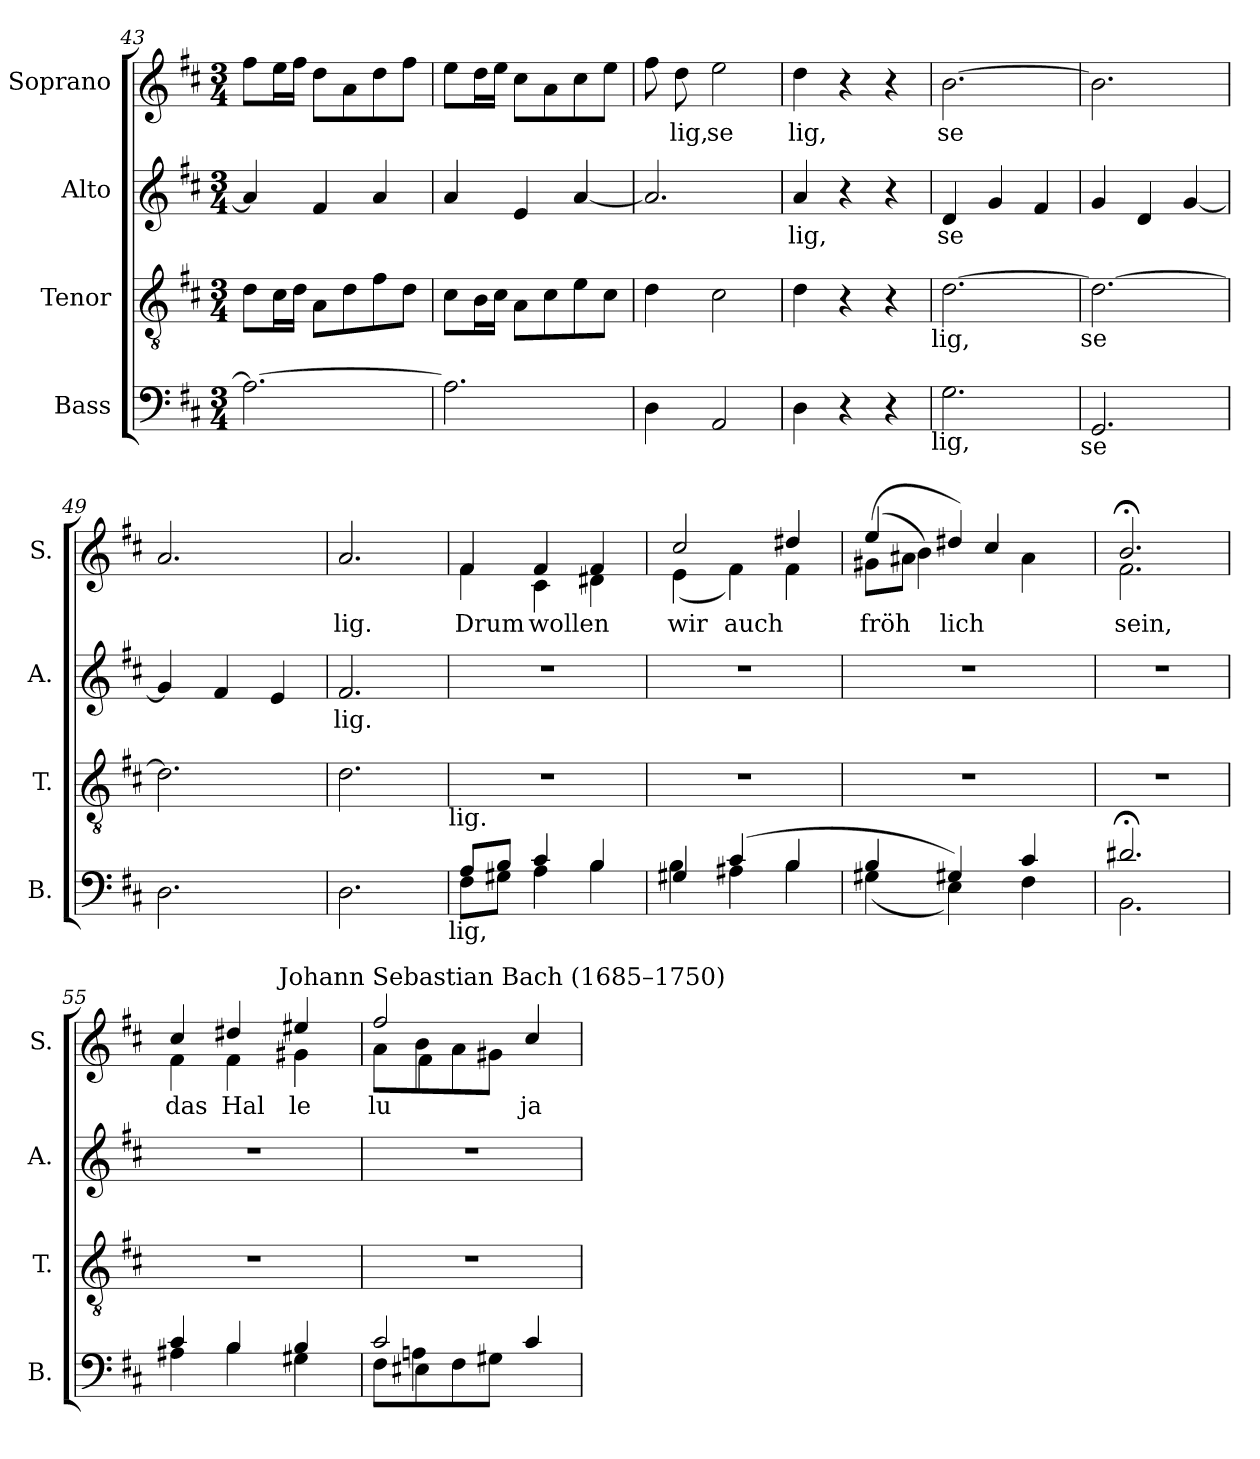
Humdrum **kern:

**kern	**kern	**kern	**text	**kern	**text
*part4	*part3	*part2	*part2	*part1	*part1
*staff4	*staff3	*staff2	*staff2	*staff1	*staff1
*I"Bass	*I"Tenor	*I"Alto	*	*I"Soprano	*
*I'B.	*I'T.	*I'A.	*	*I'S.	*
*clefF4	*clefGv2	*clefG2	*	*clefG2	*
*ITrd7c12	*	*	*	*	*
*k[f#c#]	*k[f#c#]	*k[f#c#]	*	*k[f#c#]	*
*D:	*D:	*D:	*	*D:	*
*M3/4	*M3/4	*M3/4	*	*M3/4	*
=43	=43	=43	=43	=43	=43
2.AA\_	8d\L	4a/]	.	8ff#\L	.
.	16c#\L	.	.	16ee\L	.
.	16d\JJ	.	.	16ff#\JJ	.
.	8A\L	4f#/	.	8dd\L	.
.	8d\	.	.	8a\	.
.	8f#\	4a/	.	8dd\	.
.	8d\J	.	.	8ff#\J	.
!!LO:LB:g=z
=44	=44	=44	=44	=44	=44
2.AA\]	8c#\L	4a/	.	8ee\L	.
.	16B\L	.	.	16dd\L	.
.	16c#\JJ	.	.	16ee\JJ	.
.	8A\L	4e/	.	8cc#\L	.
.	8c#\	.	.	8a\	.
.	8e\	[<4a/	.	8cc#\	.
.	8c#\J	.	.	8ee\J	.
=45	=45	=45	=45	=45	=45
4DD\	4d\	2.a/]	.	8ff#\	.
!	!	!	!	!	!LO:LY:b
.	.	.	.	8dd\	lig,
!	!	!	!	!	!LO:LY:b
2AAA/	2c#\	.	.	2ee\	se
=46	=46	=46	=46	=46	=46
!	!	!	!LO:LY:b	!	!LO:LY:b
4DD\	4d\	4a/	-lig,	4dd\	lig,
4r	4r	4r	.	4r	.
4r	4r	4r	.	4r	.
!	!LO:TX:b:t=lig,	!	!	!	!
!LO:TX:b:t=lig,	!	!	!	!	!
=47	=47	=47	=47	=47	=47
!	!	!	!LO:LY:b	!	!LO:LY:b
2.GG\	[>2.d\	4d/	se	[>2.b\	se
.	.	4g/	.	.	.
.	.	4f#/	.	.	.
!	!LO:TX:b:t=se	!	!	!	!
!LO:TX:b:t=se	!	!	!	!	!
=48	=48	=48	=48	=48	=48
2.GGG/	2.d\_	4g/	.	2.b\]	.
.	.	4d/	.	.	.
.	.	[<4g/	.	.	.
=49	=49	=49	=49	=49	=49
2.DD\	2.d\]	4g/]	.	2.a/	.
.	.	4f#/	.	.	.
.	.	4e/	.	.	.
=50	=50	=50	=50	=50	=50
!	!	!	!LO:LY:b	!	!LO:LY:b
2.DD\	2.d\	2.f#/	lig.	2.a/	lig.
!	!LO:TX:b:t=lig.	!	!	!	!
!LO:TX:b:t=lig,	!	!	!	!	!
!!LO:LB:g=z
=51!	=51!	=51!	=51!	=51!	=51!
*^	*	*	*	*	*
!	!	!	!	!	!LO:TX:a:t=7. Choral, Melodie&colon; Erschienen ist der herrliche Tag	!
!	!	!	!	!	!LO:TX:a:t=Nikolaus Hermann 1560	!
!	!	!	!	!	!	!LO:LY:b
*	*	*	*	*	*^	*
8AA/L	8FF#\L	2.r	2.r	.	4f#/	4f#\	Drum
8BB/J	8GG#X\J	.	.	.	.	.	.
!	!	!	!	!	!	!	!LO:LY:b
4C#/	4AA\	.	.	.	4f#/	4c#\	wollen
4BB/	4BB\	.	.	.	4f#/	4d#X\	.
=52	=52	=52	=52	=52	=52	=52	=52
!	!	!	!	!	!	!	!LO:LY:b
4GG#X/	(>4BB\	2.r	2.r	.	2cc#/	(<4e\	wir
!	!	!	!	!	!	!	!LO:LY:b
(4C#/	4AA#X\	.	.	.	.	4f#\)	auch
4BB/	4BB\	.	.	.	4f#\	4dd#X/	.
=53	=53	=53	=53	=53	=53	=53	=53
!	!	!	!	!	!	!	!LO:LY:b
*	*	*	*	*	*^	*^	*
4BB/	(<4GG#X\	2.r	2.r	.	(4ee/	(<8g#X\L	8ryy	4.ryy	fröh
.	.	.	.	.	.	8a#X\J	4b\)	.	.
!	!	!	!	!	!	!	!	!	!LO:LY:b
4GG#X/)	4EE\)	.	.	.	2ryy	4dd#X/)	.	.	lich
.	.	.	.	.	.	.	8ryy	4cc#/	.
4C#/	4FF#\	.	.	.	.	4ryy	4a#\	.	.
.	.	.	.	.	.	.	.	8ryy	.
=54	=54	=54	=54	=54	=54	=54	=54	=54	=54
!	!	!	!	!	!	!	!	!	!LO:LY:b
*	*	*	*	*	*	*v	*v	*v	*
2.D#X;</	2.BBB\	2.r	2.r	.	2.b;</	2.f#\	sein,
=55	=55	=55	=55	=55	=55	=55	=55
!	!	!	!	!	!	!	!LO:LY:b
*	*	*	*	*	*	*^	*
4C#/	4AA#X\	2.r	2.r	.	4cc#/	4f#\	4...ryy	das
!	!	!	!	!	!	!	!	!LO:LY:b
4BB/	4BB\	.	.	.	4dd#X/	4f#\	.	Hal
!	!	!	!	!	!	!	!LO:TX:a:t=Johann Sebastian Bach (1685–1750)	!
.	.	.	.	.	.	.	4ryy	.
!	!	!	!	!	!	!	!	!LO:LY:b
4BB/	4GG#X\	.	.	.	4ee#X/	4g#X\	.	le
.	.	.	.	.	.	.	32ryy	.
=56	=56	=56	=56	=56	=56	=56	=56	=56
*	*^	*	*	*	*	*	*	*
!	!	!	!	!	!	!	!	!	!LO:LY:b
2C#/	8FF#\L	8ryy	2.r	2.r	.	2ff#/	8a\L	8ryy	lu
.	8EE#X\	4AAn\	.	.	.	.	8b\	4f#\	.
.	8FF#\	.	.	.	.	.	8a\	.	.
.	8GG#X\J	4.ryy	.	.	.	.	8g#X\J	4.ryy	.
!	!	!	!	!	!	!	!	!	!LO:LY:b
4ryy	4C#/	.	.	.	.	4ryy	4cc#/	.	ja
*v	*v	*v	*	*	*	*v	*v	*v	*
=	=	=	=	=	=
*-	*-	*-	*-	*-	*-
